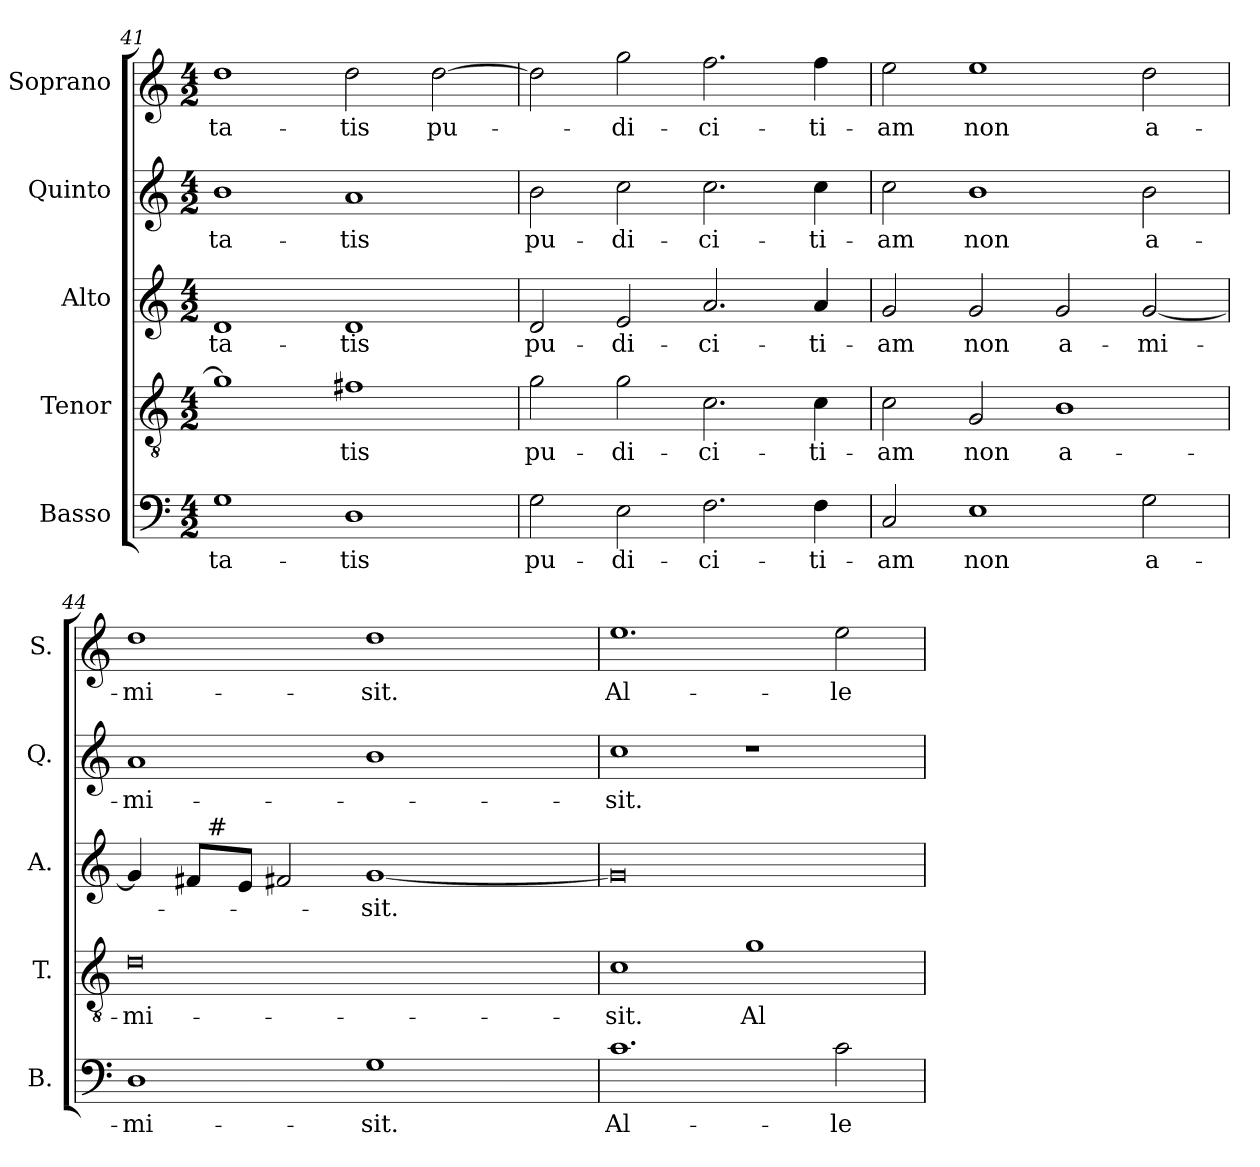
**kern	**text	**kern	**text	**kern	**text	**kern	**text	**kern	**text
*part5	*part5	*part4	*part4	*part3	*part3	*part2	*part2	*part1	*part1
*staff5	*staff5	*staff4	*staff4	*staff3	*staff3	*staff2	*staff2	*staff1	*staff1
*I"Basso	*	*I"Tenor	*	*I"Alto	*	*I"Quinto	*	*I"Soprano	*
*I'B.	*	*I'T.	*	*I'A.	*	*I'Q.	*	*I'S.	*
*clefF4	*	*clefGv2	*	*clefG2	*	*clefG2	*	*clefG2	*
*	*	*ITrd7c12	*	*	*	*	*	*	*
*k[]	*	*k[]	*	*k[]	*	*k[]	*	*k[]	*
*C:	*	*C:	*	*C:	*	*C:	*	*C:	*
*M4/2	*	*M4/2	*	*M4/2	*	*M4/2	*	*M4/2	*
=41	=41	=41	=41	=41	=41	=41	=41	=41	=41
!	!LO:LY:b:color=#000000	!	!	!	!	!	!	!	!
!	!	!	!	!	!LO:LY:b:color=#000000	!	!	!	!
!	!	!	!	!	!	!	!LO:LY:b:color=#000000	!	!
!	!	!	!	!	!	!	!	!	!LO:LY:b:color=#000000
1Gi	-ta-	1Gi]	.	1di	-ta-	1bi	-ta-	1ddi	-ta-
!	!LO:LY:b:color=#000000	!	!	!	!	!	!	!	!
!	!	!	!LO:LY:b:color=#000000	!	!	!	!	!	!
!	!	!	!	!	!LO:LY:b:color=#000000	!	!	!	!
!	!	!	!	!	!	!	!LO:LY:b:color=#000000	!	!
!	!	!	!	!	!	!	!	!	!LO:LY:b:color=#000000
1Di	-tis	1F#Xi	-tis	1di	-tis	1ai	-tis	2ddi\	-tis
!	!	!	!	!	!	!	!	!	!LO:LY:b:color=#000000
.	.	.	.	.	.	.	.	[2ddi\	pu-
!!LO:LB:g=z
=42	=42	=42	=42	=42	=42	=42	=42	=42	=42
!	!LO:LY:b:color=#000000	!	!	!	!	!	!	!	!
!	!	!	!LO:LY:b:color=#000000	!	!	!	!	!	!
!	!	!	!	!	!LO:LY:b:color=#000000	!	!	!	!
!	!	!	!	!	!	!	!LO:LY:b:color=#000000	!	!
2Gi\	pu-	2Gi\	pu-	2di/	pu-	2bi\	pu-	2ddi\]	.
!	!LO:LY:b:color=#000000	!	!	!	!	!	!	!	!
!	!	!	!LO:LY:b:color=#000000	!	!	!	!	!	!
!	!	!	!	!	!LO:LY:b:color=#000000	!	!	!	!
!	!	!	!	!	!	!	!LO:LY:b:color=#000000	!	!
!	!	!	!	!	!	!	!	!	!LO:LY:b:color=#000000
2Ei\	-di-	2Gi\	-di-	2ei/	-di-	2cci\	-di-	2ggi\	-di-
!	!LO:LY:b:color=#000000	!	!	!	!	!	!	!	!
!	!	!	!LO:LY:b:color=#000000	!	!	!	!	!	!
!	!	!	!	!	!LO:LY:b:color=#000000	!	!	!	!
!	!	!	!	!	!	!	!LO:LY:b:color=#000000	!	!
!	!	!	!	!	!	!	!	!	!LO:LY:b:color=#000000
2.Fi\	-ci-	2.Ci\	-ci-	2.ai/	-ci-	2.cci\	-ci-	2.ffi\	-ci-
!	!LO:LY:b:color=#000000	!	!	!	!	!	!	!	!
!	!	!	!LO:LY:b:color=#000000	!	!	!	!	!	!
!	!	!	!	!	!LO:LY:b:color=#000000	!	!	!	!
!	!	!	!	!	!	!	!LO:LY:b:color=#000000	!	!
!	!	!	!	!	!	!	!	!	!LO:LY:b:color=#000000
4Fi\	-ti-	4Ci\	-ti-	4ai/	-ti-	4cci\	-ti-	4ffi\	-ti-
=43	=43	=43	=43	=43	=43	=43	=43	=43	=43
!	!LO:LY:b:color=#000000	!	!	!	!	!	!	!	!
!	!	!	!LO:LY:b:color=#000000	!	!	!	!	!	!
!	!	!	!	!	!LO:LY:b:color=#000000	!	!	!	!
!	!	!	!	!	!	!	!LO:LY:b:color=#000000	!	!
!	!	!	!	!	!	!	!	!	!LO:LY:b:color=#000000
2Ci/	-am	2Ci\	-am	2gi/	-am	2cci\	-am	2eei\	-am
!	!LO:LY:b:color=#000000	!	!	!	!	!	!	!	!
!	!	!	!LO:LY:b:color=#000000	!	!	!	!	!	!
!	!	!	!	!	!LO:LY:b:color=#000000	!	!	!	!
!	!	!	!	!	!	!	!LO:LY:b:color=#000000	!	!
!	!	!	!	!	!	!	!	!	!LO:LY:b:color=#000000
1Ei	non	2GGi/	non	2gi/	non	1bi	non	1eei	non
!	!	!	!LO:LY:b:color=#000000	!	!	!	!	!	!
!	!	!	!	!	!LO:LY:b:color=#000000	!	!	!	!
.	.	1BBi	a-	2gi/	a-	.	.	.	.
!	!LO:LY:b:color=#000000	!	!	!	!	!	!	!	!
!	!	!	!	!	!LO:LY:b:color=#000000	!	!	!	!
!	!	!	!	!	!	!	!LO:LY:b:color=#000000	!	!
!	!	!	!	!	!	!	!	!	!LO:LY:b:color=#000000
2Gi\	a-	.	.	[2gi/	-mi-	2bi\	a-	2ddi\	a-
=44	=44	=44	=44	=44	=44	=44	=44	=44	=44
!	!LO:LY:b:color=#000000	!	!	!	!	!	!	!	!
!	!	!	!LO:LY:b:color=#000000	!	!	!	!	!	!
!	!	!	!	!	!	!	!LO:LY:b:color=#000000	!	!
!	!	!	!	!	!	!	!	!	!LO:LY:b:color=#000000
*	*	*	*	*^	*	*	*	*	*
1Di	-mi-	0Di	-mi-	4gi/]	4ryy	.	1ai	-mi-	1ddi	-mi-
.	.	.	.	8f#i/L	32ryy	.	.	.	.	.
.	.	.	.	.	256ryy	.	.	.	.	.
!	!	!	!	!	!LO:TX:a:t=#	!	!	!	!	!
.	.	.	.	.	1ryy	.	.	.	.	.
.	.	.	.	8ei/J	.	.	.	.	.	.
.	.	.	.	2f#Xi/	.	.	.	.	.	.
!	!LO:LY:b:color=#000000	!	!	!	!	!	!	!	!	!
!	!	!	!	!	!	!LO:LY:b:color=#000000	!	!	!	!
!	!	!	!	!	!	!	!	!	!	!LO:LY:b:color=#000000
1Gi	-sit.	.	.	[1gi	.	-sit.	1bi	.	1ddi	-sit.
.	.	.	.	.	2ryy	.	.	.	.	.
.	.	.	.	.	8ryy	.	.	.	.	.
.	.	.	.	.	16ryy	.	.	.	.	.
.	.	.	.	.	64..ryy	.	.	.	.	.
*	*	*	*	*v	*v	*	*	*	*	*
=45	=45	=45	=45	=45	=45	=45	=45	=45	=45
*	*	*	*	*^	*	*	*	*	*
!	!LO:LY:b:color=#000000	!	!	!	!	!	!	!	!	!
*	*	*	*	*v	*v	*	*	*	*	*
*	*	*	*	*^	*	*	*	*	*
!	!	!	!LO:LY:b:color=#000000	!	!	!	!	!	!	!
*	*	*	*	*v	*v	*	*	*	*	*
*	*	*	*	*^	*	*	*	*	*
!	!	!	!	!	!	!	!	!LO:LY:b:color=#000000	!	!
*	*	*	*	*v	*v	*	*	*	*	*
*	*	*	*	*^	*	*	*	*	*
!	!	!	!	!	!	!	!	!	!	!LO:LY:b:color=#000000
*	*	*	*	*v	*v	*	*	*	*	*
1.ci	Al-	1Ci	-sit.	0gi]	.	1cci	-sit.	1.eei	Al-
!	!	!	!LO:LY:b:color=#000000	!	!	!	!	!	!
.	.	1Gi	Al-	.	.	1r	.	.	.
!	!LO:LY:b:color=#000000	!	!	!	!	!	!	!	!
!	!	!	!	!	!	!	!	!	!LO:LY:b:color=#000000
2ci\	-le-	.	.	.	.	.	.	2eei\	-le-
=	=	=	=	=	=	=	=	=	=
*-	*-	*-	*-	*-	*-	*-	*-	*-	*-
